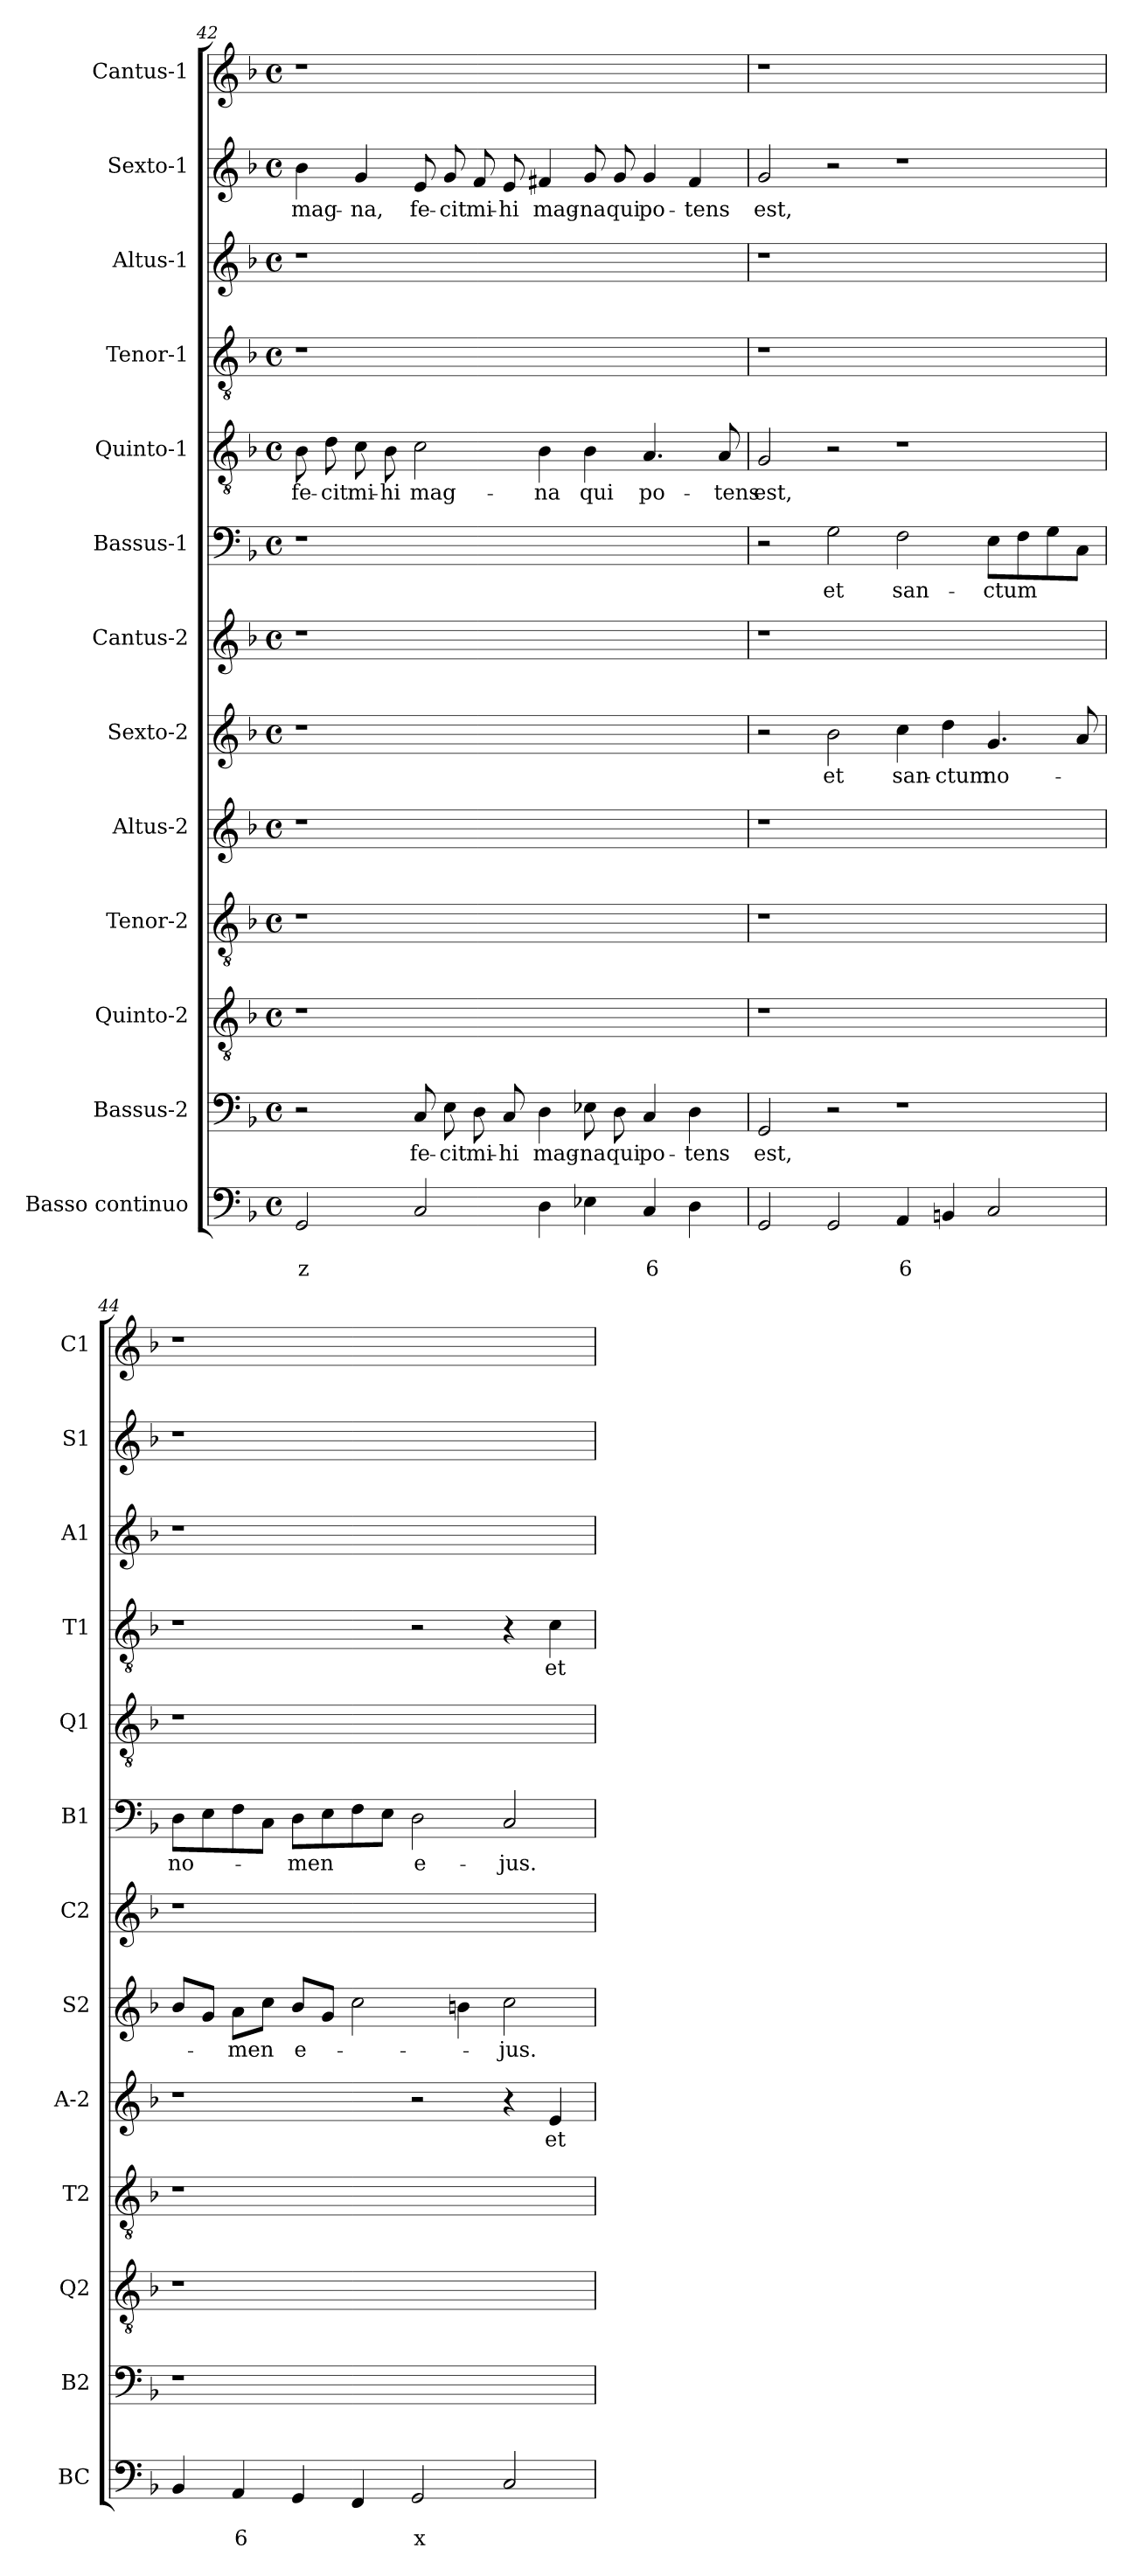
**kern	**text	**text	**kern	**text	**kern	**kern	**kern	**text	**kern	**text	**kern	**kern	**text	**kern	**text	**kern	**text	**kern	**kern	**text	**kern
*part13	*part13	*part13	*part12	*part12	*part11	*part10	*part9	*part9	*part8	*part8	*part7	*part6	*part6	*part5	*part5	*part4	*part4	*part3	*part2	*part2	*part1
*staff13	*staff13	*staff13	*staff12	*staff12	*staff11	*staff10	*staff9	*staff9	*staff8	*staff8	*staff7	*staff6	*staff6	*staff5	*staff5	*staff4	*staff4	*staff3	*staff2	*staff2	*staff1
*I"Basso continuo	*	*	*I"Bassus-2	*	*I"Quinto-2	*I"Tenor-2	*I"Altus-2	*	*I"Sexto-2	*	*I"Cantus-2	*I"Bassus-1	*	*I"Quinto-1	*	*I"Tenor-1	*	*I"Altus-1	*I"Sexto-1	*	*I"Cantus-1
*I'BC	*	*	*I'B2	*	*I'Q2	*I'T2	*I'A-2	*	*I'S2	*	*I'C2	*I'B1	*	*I'Q1	*	*I'T1	*	*I'A1	*I'S1	*	*I'C1
*clefF4	*	*	*clefF4	*	*clefGv2	*clefGv2	*clefG2	*	*clefG2	*	*clefG2	*clefF4	*	*clefGv2	*	*clefGv2	*	*clefG2	*clefG2	*	*clefG2
*k[b-]	*	*	*k[b-]	*	*k[b-]	*k[b-]	*k[b-]	*	*k[b-]	*	*k[b-]	*k[b-]	*	*k[b-]	*	*k[b-]	*	*k[b-]	*k[b-]	*	*k[b-]
*F:	*	*	*F:	*	*F:	*F:	*F:	*	*F:	*	*F:	*F:	*	*F:	*	*F:	*	*F:	*F:	*	*F:
*M4/4	*	*	*M4/4	*	*M4/4	*M4/4	*M4/4	*	*M4/4	*	*M4/4	*M4/4	*	*M4/4	*	*M4/4	*	*M4/4	*M4/4	*	*M4/4
*met(c)	*	*	*met(c)	*	*met(c)	*met(c)	*met(c)	*	*met(c)	*	*met(c)	*met(c)	*	*met(c)	*	*met(c)	*	*met(c)	*met(c)	*	*met(c)
=42	=42	=42	=42	=42	=42	=42	=42	=42	=42	=42	=42	=42	=42	=42	=42	=42	=42	=42	=42	=42	=42
!	!	!LO:LY:b	!	!	!	!	!	!	!	!	!	!	!	!	!LO:LY:b	!	!	!	!	!LO:LY:b	!
2GG/	.	z	2r	.	1r	1r	1r	.	1r	.	1r	1r	.	8B-\	fe-	1r	.	1r	4b-\	mag-	1r
!	!	!	!	!	!	!	!	!	!	!	!	!	!	!	!LO:LY:b	!	!	!	!	!	!
.	.	.	.	.	.	.	.	.	.	.	.	.	.	8d\	-cit	.	.	.	.	.	.
!	!	!	!	!	!	!	!	!	!	!	!	!	!	!	!LO:LY:b	!	!	!	!	!LO:LY:b	!
.	.	.	.	.	.	.	.	.	.	.	.	.	.	8c\	mi-	.	.	.	4g/	-na,	.
!	!	!	!	!	!	!	!	!	!	!	!	!	!	!	!LO:LY:b	!	!	!	!	!	!
.	.	.	.	.	.	.	.	.	.	.	.	.	.	8B-\	-hi	.	.	.	.	.	.
!	!	!	!	!LO:LY:b	!	!	!	!	!	!	!	!	!	!	!LO:LY:b	!	!	!	!	!LO:LY:b	!
2C/	.	.	8C/	fe-	.	.	.	.	.	.	.	.	.	2c\	mag-	.	.	.	8e/	fe-	.
!	!	!	!	!LO:LY:b	!	!	!	!	!	!	!	!	!	!	!	!	!	!	!	!LO:LY:b	!
.	.	.	8E\	-cit	.	.	.	.	.	.	.	.	.	.	.	.	.	.	8g/	-cit	.
!	!	!	!	!LO:LY:b	!	!	!	!	!	!	!	!	!	!	!	!	!	!	!	!LO:LY:b	!
.	.	.	8D\	mi-	.	.	.	.	.	.	.	.	.	.	.	.	.	.	8f/	mi-	.
!	!	!	!	!LO:LY:b	!	!	!	!	!	!	!	!	!	!	!	!	!	!	!	!LO:LY:b	!
.	.	.	8C/	-hi	.	.	.	.	.	.	.	.	.	.	.	.	.	.	8e/	-hi	.
!	!	!	!	!LO:LY:b	!	!	!	!	!	!	!	!	!	!	!LO:LY:b	!	!	!	!	!LO:LY:b	!
4D\	.	.	4D\	mag-	1ryy	1ryy	1ryy	.	1ryy	.	1ryy	1ryy	.	4B-\	-na	1ryy	.	1ryy	4f#X/	mag-	1ryy
!	!	!	!	!LO:LY:b	!	!	!	!	!	!	!	!	!	!	!LO:LY:b	!	!	!	!	!LO:LY:b	!
4E-X\	.	.	8E-X\	-na	.	.	.	.	.	.	.	.	.	4B-\	qui	.	.	.	8g/	-na	.
!	!	!	!	!LO:LY:b	!	!	!	!	!	!	!	!	!	!	!	!	!	!	!	!LO:LY:b	!
.	.	.	8D\	qui	.	.	.	.	.	.	.	.	.	.	.	.	.	.	8g/	qui	.
!	!	!LO:LY:b	!	!LO:LY:b	!	!	!	!	!	!	!	!	!	!	!LO:LY:b	!	!	!	!	!LO:LY:b	!
4C/	.	6	4C/	po-	.	.	.	.	.	.	.	.	.	4.A/	po-	.	.	.	4g/	po-	.
!	!	!	!	!LO:LY:b	!	!	!	!	!	!	!	!	!	!	!	!	!	!	!	!LO:LY:b	!
4D\	.	.	4D\	-tens	.	.	.	.	.	.	.	.	.	.	.	.	.	.	4f#/	-tens	.
!	!	!	!	!	!	!	!	!	!	!	!	!	!	!	!LO:LY:b	!	!	!	!	!	!
.	.	.	.	.	.	.	.	.	.	.	.	.	.	8A/	-tens	.	.	.	.	.	.
!!LO:PB:g=z
=43	=43	=43	=43	=43	=43	=43	=43	=43	=43	=43	=43	=43	=43	=43	=43	=43	=43	=43	=43	=43	=43
!	!	!	!	!LO:LY:b	!	!	!	!	!	!	!	!	!	!	!LO:LY:b	!	!	!	!	!LO:LY:b	!
2GG/	.	.	2GG/	est,	1r	1r	1r	.	2r	.	1r	2r	.	2G/	est,	1r	.	1r	2g/	est,	1r
!	!	!	!	!	!	!	!	!	!	!LO:LY:b	!	!	!LO:LY:b	!	!	!	!	!	!	!	!
2GG/	.	.	2r	.	.	.	.	.	2b-\	et	.	2G\	et	2r	.	.	.	.	2r	.	.
!	!	!LO:LY:b	!	!	!	!	!	!	!	!LO:LY:b	!	!	!LO:LY:b	!	!	!	!	!	!	!	!
4AA/	.	6	1r	.	1ryy	1ryy	1ryy	.	4cc\	san-	1ryy	2F\	san-	1r	.	1ryy	.	1ryy	1r	.	1ryy
!	!	!	!	!	!	!	!	!	!	!LO:LY:b	!	!	!	!	!	!	!	!	!	!	!
4BBn/	.	.	.	.	.	.	.	.	4dd\	-ctum	.	.	.	.	.	.	.	.	.	.	.
!	!	!	!	!	!	!	!	!	!	!LO:LY:b	!	!	!LO:LY:b	!	!	!	!	!	!	!	!
2C/	.	.	.	.	.	.	.	.	4.g/	no-	.	8E\L	-ctum	.	.	.	.	.	.	.	.
.	.	.	.	.	.	.	.	.	.	.	.	8F\	.	.	.	.	.	.	.	.	.
.	.	.	.	.	.	.	.	.	.	.	.	8G\	.	.	.	.	.	.	.	.	.
.	.	.	.	.	.	.	.	.	8a/	.	.	8C\J	.	.	.	.	.	.	.	.	.
=44	=44	=44	=44	=44	=44	=44	=44	=44	=44	=44	=44	=44	=44	=44	=44	=44	=44	=44	=44	=44	=44
!	!	!	!	!	!	!	!	!	!	!	!	!	!LO:LY:b	!	!	!	!	!	!	!	!
4BB-/	.	.	1r	.	1r	1r	1r	.	8b-/L	.	1r	8D\L	no-	1r	.	1r	.	1r	1r	.	1r
.	.	.	.	.	.	.	.	.	8g/J	.	.	8E\	.	.	.	.	.	.	.	.	.
!	!	!LO:LY:b	!	!	!	!	!	!	!	!LO:LY:b	!	!	!	!	!	!	!	!	!	!	!
4AA/	.	6	.	.	.	.	.	.	8a\L	-men	.	8F\	.	.	.	.	.	.	.	.	.
.	.	.	.	.	.	.	.	.	8cc\J	.	.	8C\J	.	.	.	.	.	.	.	.	.
!	!	!	!	!	!	!	!	!	!	!LO:LY:b	!	!	!LO:LY:b	!	!	!	!	!	!	!	!
4GG/	.	.	.	.	.	.	.	.	8b-/L	e-	.	8D\L	-men	.	.	.	.	.	.	.	.
.	.	.	.	.	.	.	.	.	8g/J	.	.	8E\	.	.	.	.	.	.	.	.	.
4FF/	.	.	.	.	.	.	.	.	2cc\	.	.	8F\	.	.	.	.	.	.	.	.	.
.	.	.	.	.	.	.	.	.	.	.	.	8E\J	.	.	.	.	.	.	.	.	.
!	!	!LO:LY:b	!	!	!	!	!	!	!	!	!	!	!LO:LY:b	!	!	!	!	!	!	!	!
2GG/	.	x	1ryy	.	1ryy	1ryy	2r	.	.	.	1ryy	2D\	e-	1ryy	.	2r	.	1ryy	1ryy	.	1ryy
.	.	.	.	.	.	.	.	.	4bn\	.	.	.	.	.	.	.	.	.	.	.	.
!	!	!	!	!	!	!	!	!	!	!LO:LY:b	!	!	!LO:LY:b	!	!	!	!	!	!	!	!
2C/	.	.	.	.	.	.	4r	.	2cc\	-jus.	.	2C/	-jus.	.	.	4r	.	.	.	.	.
!	!	!	!	!	!	!	!	!LO:LY:b	!	!	!	!	!	!	!	!	!LO:LY:b	!	!	!	!
.	.	.	.	.	.	.	4e/	et	.	.	.	.	.	.	.	4c\	et	.	.	.	.
=	=	=	=	=	=	=	=	=	=	=	=	=	=	=	=	=	=	=	=	=	=
*-	*-	*-	*-	*-	*-	*-	*-	*-	*-	*-	*-	*-	*-	*-	*-	*-	*-	*-	*-	*-	*-
